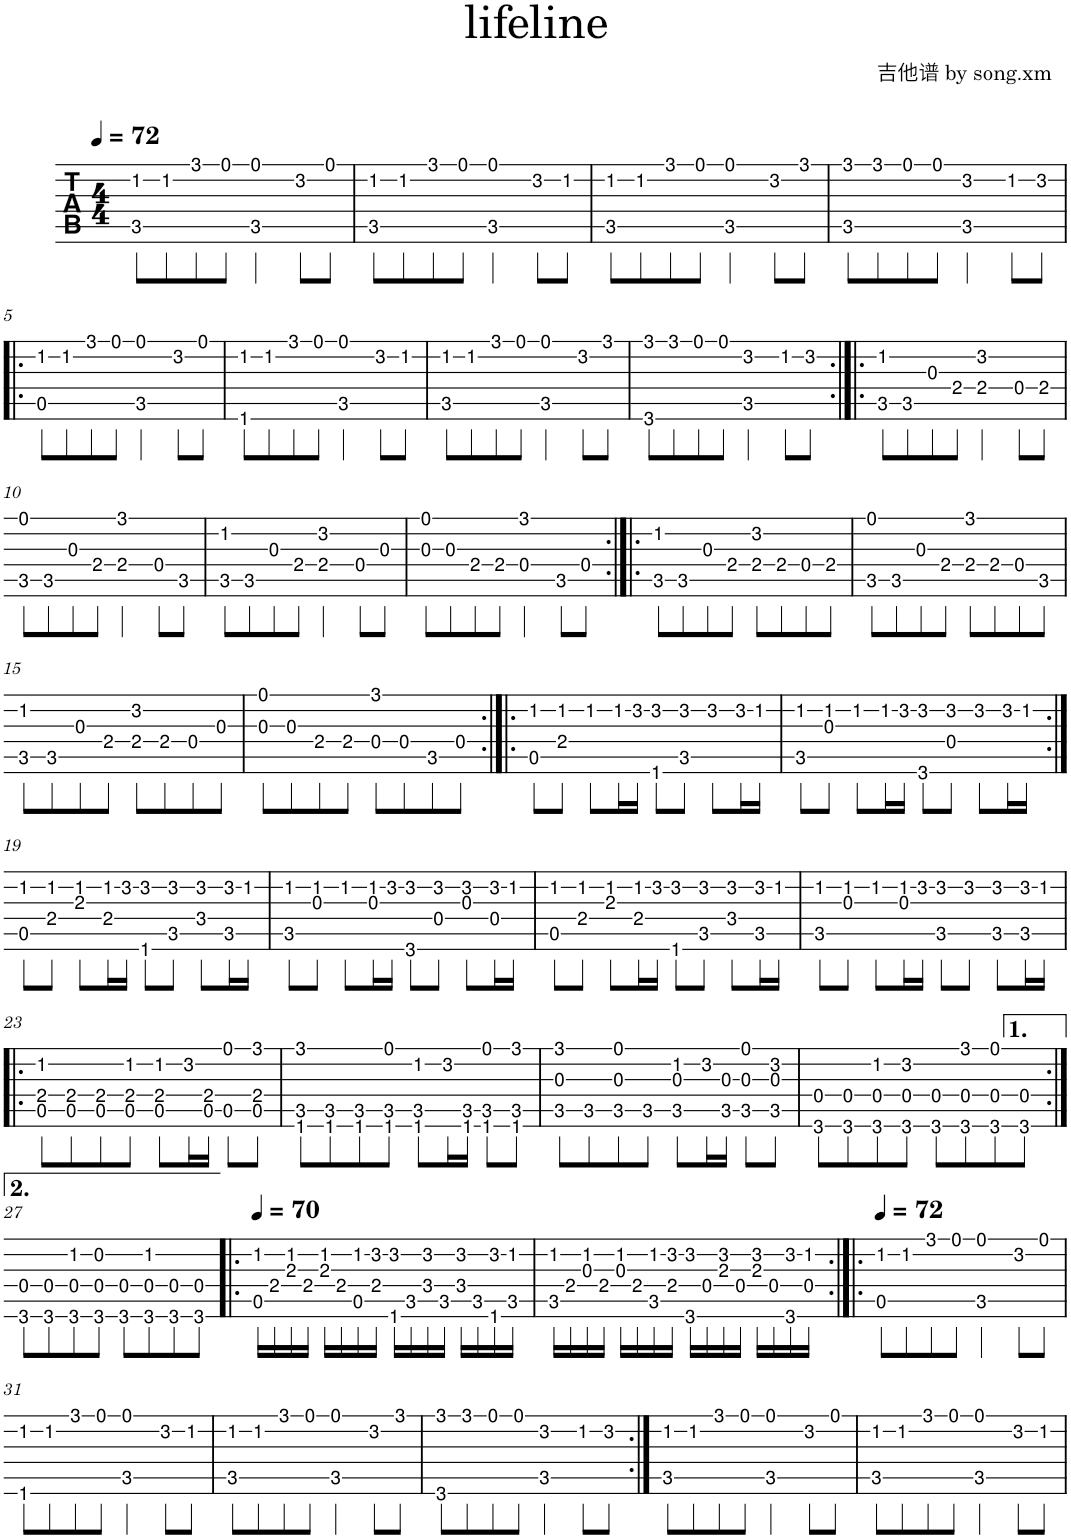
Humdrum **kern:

**kern
*part1
*staff1
*I"吉他
*stria6
*
*k[f#c#g#d#a#e#]
*M4/4
*MM72
=1
8BB#\ 8B#\L
8B#\
8f##\
8e\J
4BB#\ 4e\
8c##\L
8e\J
=2
8BB#\ 8B#\L
8B#\
8f##\
8e\J
4BB#\ 4e\
8c##\L
8B#\J
=3
8BB#\ 8B#\L
8B#\
8f##\
8e\J
4BB#\ 4e\
8c##\L
8f##\J
=4
8BB#\ 8f##\L
8f##\
8e\
8e\J
4BB#\ 4c##\
8c\L
8c##\J
!!LO:LB:g=z
=5!|:
8AA\ 8B#\L
8B#\
8f##\
8e\J
4BB#\ 4e\
8c##\L
8e\J
=6
8EE#\ 8B#\L
8B#\
8f##\
8e\J
4BB#\ 4e\
8c##\L
8B#\J
=7
8BB#\ 8B#\L
8B#\
8f##\
8e\J
4BB#\ 4e\
8c##\L
8f##\J
=8
8FF##\ 8f##\L
8f##\
8e\
8e\J
4BB#\ 4c##\
8c\L
8c##\J
=9:|!|:
8BB#\ 8B#\L
8BB#\
8F##\
8E\J
4E\ 4c##\
8C##\L
8E\J
!!LO:LB:g=z
=10
8BB#\ 8e\L
8BB#\
8F##\
8E\J
4E\ 4f##\
8C##\L
8BB#\J
=11
8BB#\ 8B#\L
8BB#\
8F##\
8E\J
4E\ 4c##\
8C##\L
8F##\J
=12
8F##\ 8e\L
8F##\
8E\
8E\J
4C##\ 4f##\
8BB#\L
8C##\J
=13:|!|:
8BB#\ 8B#\L
8BB#\
8F##\
8E\J
8E\ 8c##\L
8E\
8C##\
8E\J
=14
8BB#\ 8e\L
8BB#\
8F##\
8E\J
8E\ 8f##\L
8E\
8C##\
8BB#\J
!!LO:LB:g=z
=15
8BB#\ 8B#\L
8BB#\
8F##\
8E\J
8E\ 8c##\L
8E\
8C##\
8F##\J
=16
8F##\ 8e\L
8F##\
8E\
8E\J
8C##\ 8f##\L
8C##\
8BB#\
8C##\J
=17:|!|:
8AA\ 8B#\L
8E\ 8B#\J
8B#\L
16B#\L
16c##\JJ
8EE#\ 8c##\L
8BB#\ 8c##\J
8c##\L
16c##\L
16B#\JJ
=18
8BB#\ 8B#\L
8F##\ 8B#\J
8B#\L
16B#\L
16c##\JJ
8FF##\ 8c##\L
8C##\ 8c##\J
8c##\L
16c##\L
16B#\JJ
!!LO:LB:g=z
=19:|!
8AA\ 8B#\L
8E\ 8B#\J
8A\ 8B#\L
16E\ 16B#\L
16c##\JJ
8EE#\ 8c##\L
8BB#\ 8c##\J
8E#\ 8c##\L
16BB#\ 16c##\L
16B#\JJ
=20
8BB#\ 8B#\L
8F##\ 8B#\J
8B#\L
16F##\ 16B#\L
16c##\JJ
8FF##\ 8c##\L
8C##\ 8c##\J
8F##\ 8c##\L
16C##\ 16c##\L
16B#\JJ
=21
8AA\ 8B#\L
8E\ 8B#\J
8A\ 8B#\L
16E\ 16B#\L
16c##\JJ
8EE#\ 8c##\L
8BB#\ 8c##\J
8E#\ 8c##\L
16BB#\ 16c##\L
16B#\JJ
=22
8BB#\ 8B#\L
8F##\ 8B#\J
8B#\L
16F##\ 16B#\L
16c##\JJ
8BB#\ 8c##\L
8c##\J
8BB#\ 8c##\L
16BB#\ 16c##\L
16B#\JJ
!!LO:LB:g=z
=23!|:
8AA\ 8E\ 8B#\L
8AA\ 8E\
8AA\ 8E\
8AA\ 8E\ 8B#\J
8AA\ 8E\ 8B#\L
16c##\L
16AA\ 16E\JJ
8AA\ 8e\L
8AA\ 8E\ 8f##\J
=24
8EE#\ 8BB#\ 8f##\L
8EE#\ 8BB#\
8EE#\ 8BB#\
8EE#\ 8BB#\ 8e\J
8EE#\ 8BB#\ 8B#\L
16c##\L
16EE#\ 16BB#\JJ
8EE#\ 8BB#\ 8e\L
8EE#\ 8BB#\ 8f##\J
=25
8BB#\ 8F##\ 8f##\L
8BB#\
8BB#\ 8F##\ 8e\
8BB#\J
8BB#\ 8F##\ 8B#\L
16c##\L
16BB#\ 16F##\JJ
8BB#\ 8F##\ 8e\L
8BB#\ 8F##\ 8c##\J
=26
8FF##\ 8C##\L
8FF##\ 8C##\
8FF##\ 8C##\ 8B#\
8FF##\ 8C##\ 8c##\J
8FF##\ 8C##\L
8FF##\ 8C##\ 8f##\
8FF##\ 8C##\ 8e\
8FF##\ 8C##\J
!!LO:LB:g=z
=27:|!
8FF##\ 8C##\L
8FF##\ 8C##\
8FF##\ 8C##\ 8B#\
8FF##\ 8C##\ 8B\J
8FF##\ 8C##\L
8FF##\ 8C##\ 8B#\
8FF##\ 8C##\
8FF##\ 8C##\J
=28!|:
*MM70
16AA\ 16B#\LL
16E\
16A\ 16B#\
16E\JJ
16A\ 16B#\LL
16E\
16AA\ 16B#\
16E\ 16c##\JJ
16EE#\ 16c##\LL
16BB#\
16E#\ 16c##\
16BB#\JJ
16E#\ 16c##\LL
16BB#\
16EE#\ 16c##\
16BB#\ 16B#\JJ
=29
16BB#\ 16B#\LL
16E\
16F##\ 16B#\
16E\JJ
16F##\ 16B#\LL
16E\
16BB#\ 16B#\
16E\ 16c##\JJ
16FF##\ 16c##\LL
16C##\
16A\ 16c##\
16C##\JJ
16A\ 16c##\LL
16C##\
16FF##\ 16c##\
16C##\ 16B#\JJ
=30:|!|:
*MM72
8AA\ 8B#\L
8B#\
8f##\
8e\J
4BB#\ 4e\
8c##\L
8e\J
!!LO:LB:g=z
=31
8EE#\ 8B#\L
8B#\
8f##\
8e\J
4BB#\ 4e\
8c##\L
8B#\J
=32
8BB#\ 8B#\L
8B#\
8f##\
8e\J
4BB#\ 4e\
8c##\L
8f##\J
=33
8FF##\ 8f##\L
8f##\
8e\
8e\J
4BB#\ 4c##\
8c\L
8c##\J
=34:|!
8BB#\ 8B#\L
8B#\
8f##\
8e\J
4BB#\ 4e\
8c##\L
8e\J
=35
8BB#\ 8B#\L
8B#\
8f##\
8e\J
4BB#\ 4e\
8c##\L
8B#\J
=
*-
